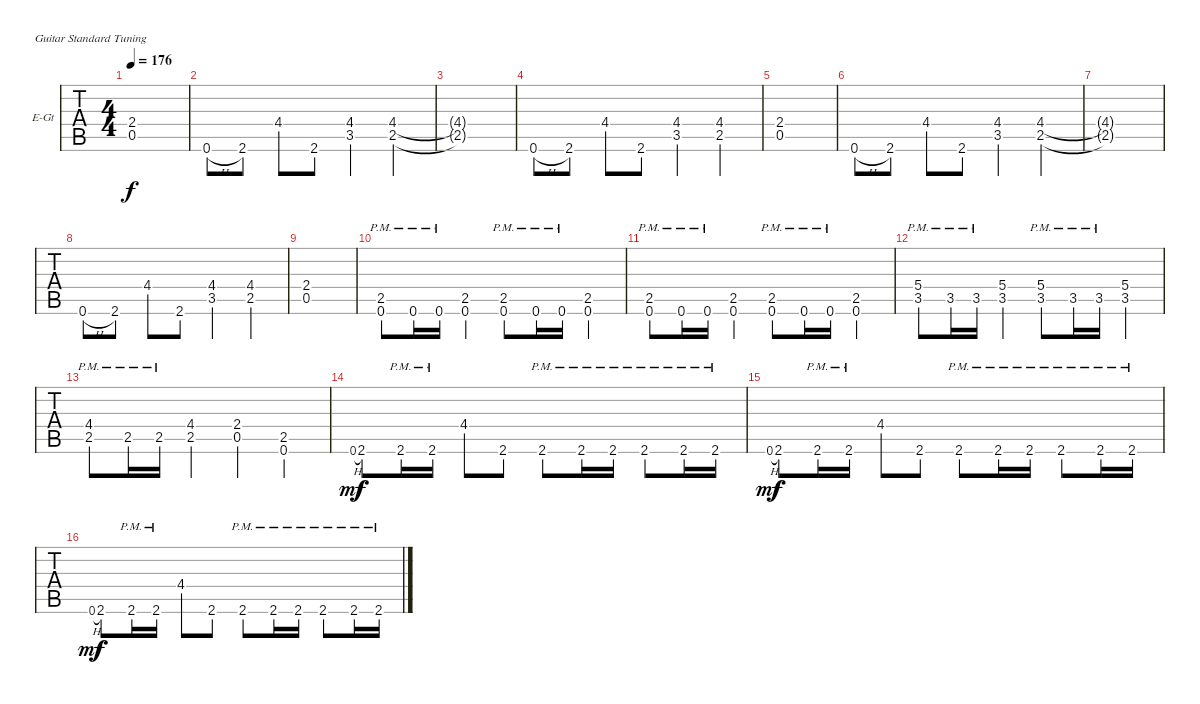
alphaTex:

\bracketExtendMode groupsimilarinstruments
\firstSystemTrackNameOrientation horizontal
\otherSystemsTrackNameOrientation horizontal
\track ("Guitar 01" "E-Gt") {instrument distortionguitar}
\staff {tabs}
\tuning (E4 B3 G3 D3 A2 E2)
\ts (4 4)
\tempo 176
\clef g2
\ks c
(2.4 0.5).1{dy f} |
0.6{h}.8 2.6.8 4.4.8 2.6.8 (4.4 3.5).4 (4.4 2.5).4 |
(4.4{t} 2.5{t}).1 |
0.6{h}.8 2.6.8 4.4.8 2.6.8 (4.4 3.5).4 (4.4 2.5).4 |
(2.4 0.5).1 |
0.6{h}.8 2.6.8 4.4.8 2.6.8 (4.4 3.5).4 (4.4 2.5).4 |
(4.4{t} 2.5{t}).1 |
0.6{h}.8 2.6.8 4.4.8 2.6.8 (4.4 3.5).4 (4.4 2.5).4 |
(2.4 0.5).1 |
(2.5{pm} 0.6{pm}).8 0.6{pm}.16 0.6{pm}.16 (2.5 0.6).4 (2.5{pm} 0.6{pm}).8 0.6{pm}.16 0.6{pm}.16 (2.5 0.6).4 |
(2.5{pm} 0.6{pm}).8 0.6{pm}.16 0.6{pm}.16 (2.5 0.6).4 (2.5{pm} 0.6{pm}).8 0.6{pm}.16 0.6{pm}.16 (2.5 0.6).4 |
(5.4{pm} 3.5{pm}).8 3.5{pm}.16 3.5{pm}.16 (5.4 3.5).4 (5.4{pm} 3.5{pm}).8 3.5{pm}.16 3.5{pm}.16 (5.4 3.5).4 |
(4.4{pm} 2.5{pm}).8 2.5{pm}.16 2.5{pm}.16 (4.4 2.5).4 (2.4 0.5).4 (2.5 0.6).4 |
0.6{h}.8{gr onbeat dy mf} 2.6.8{dy f} 2.6{pm}.16 2.6{pm}.16 4.4.8 2.6.8 2.6{pm}.8 2.6{pm}.16 2.6{pm}.16 2.6{pm}.8 2.6{pm}.16 2.6{pm}.16 |
0.6{h}.8{gr onbeat dy mf} 2.6.8{dy f} 2.6{pm}.16 2.6{pm}.16 4.4.8 2.6.8 2.6{pm}.8 2.6{pm}.16 2.6{pm}.16 2.6{pm}.8 2.6{pm}.16 2.6{pm}.16 |
0.6{h}.8{gr onbeat dy mf} 2.6.8{dy f} 2.6{pm}.16 2.6{pm}.16 4.4.8 2.6.8 2.6{pm}.8 2.6{pm}.16 2.6{pm}.16 2.6{pm}.8 2.6{pm}.16 2.6{pm}.16
